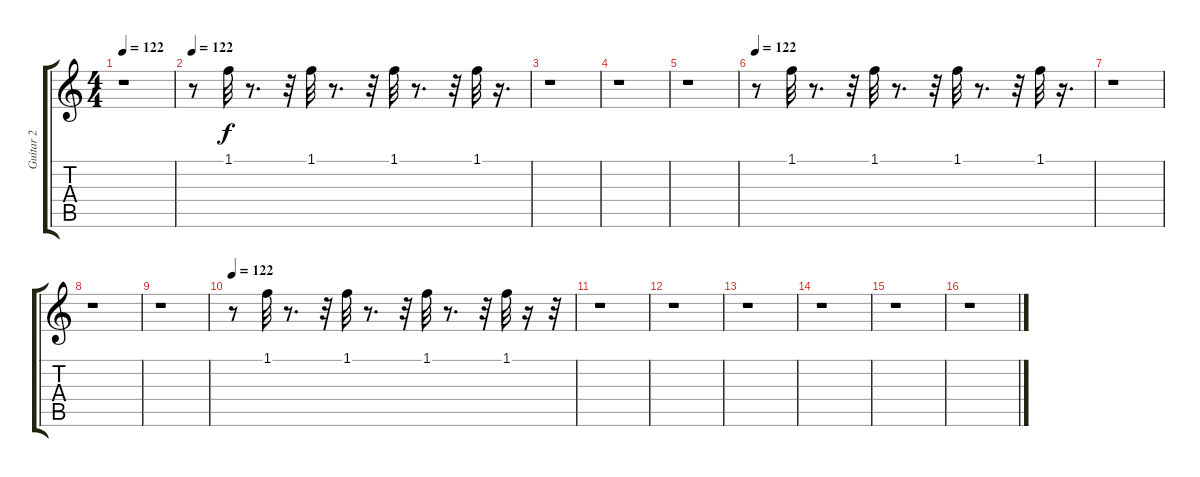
\track ("Guitar 2" "Guitar 2") {instrument distortionguitar}
\staff {score tabs}
\tuning (E4 B3 G3 D3 A2 E2) {hide}
\ts (4 4)
\tempo 122
\clef g2
\ks c
r.1{dy f} |
\tempo 122
r.8 1.1.32 r.8{d} r.32 1.1.32 r.8{d} r.32 1.1.32 r.8{d} r.32 1.1.32 r.16{d} |
r.1 |
r.1 |
r.1 |
\tempo 122
r.8 1.1.32 r.8{d} r.32 1.1.32 r.8{d} r.32 1.1.32 r.8{d} r.32 1.1.32 r.16{d} |
r.1 |
r.1 |
r.1 |
\tempo 122
r.8 1.1.32 r.8{d} r.32 1.1.32 r.8{d} r.32 1.1.32 r.8{d} r.32 1.1.32 r.16 r.32 |
r.1 |
r.1 |
r.1 |
r.1 |
r.1 |
r.1
